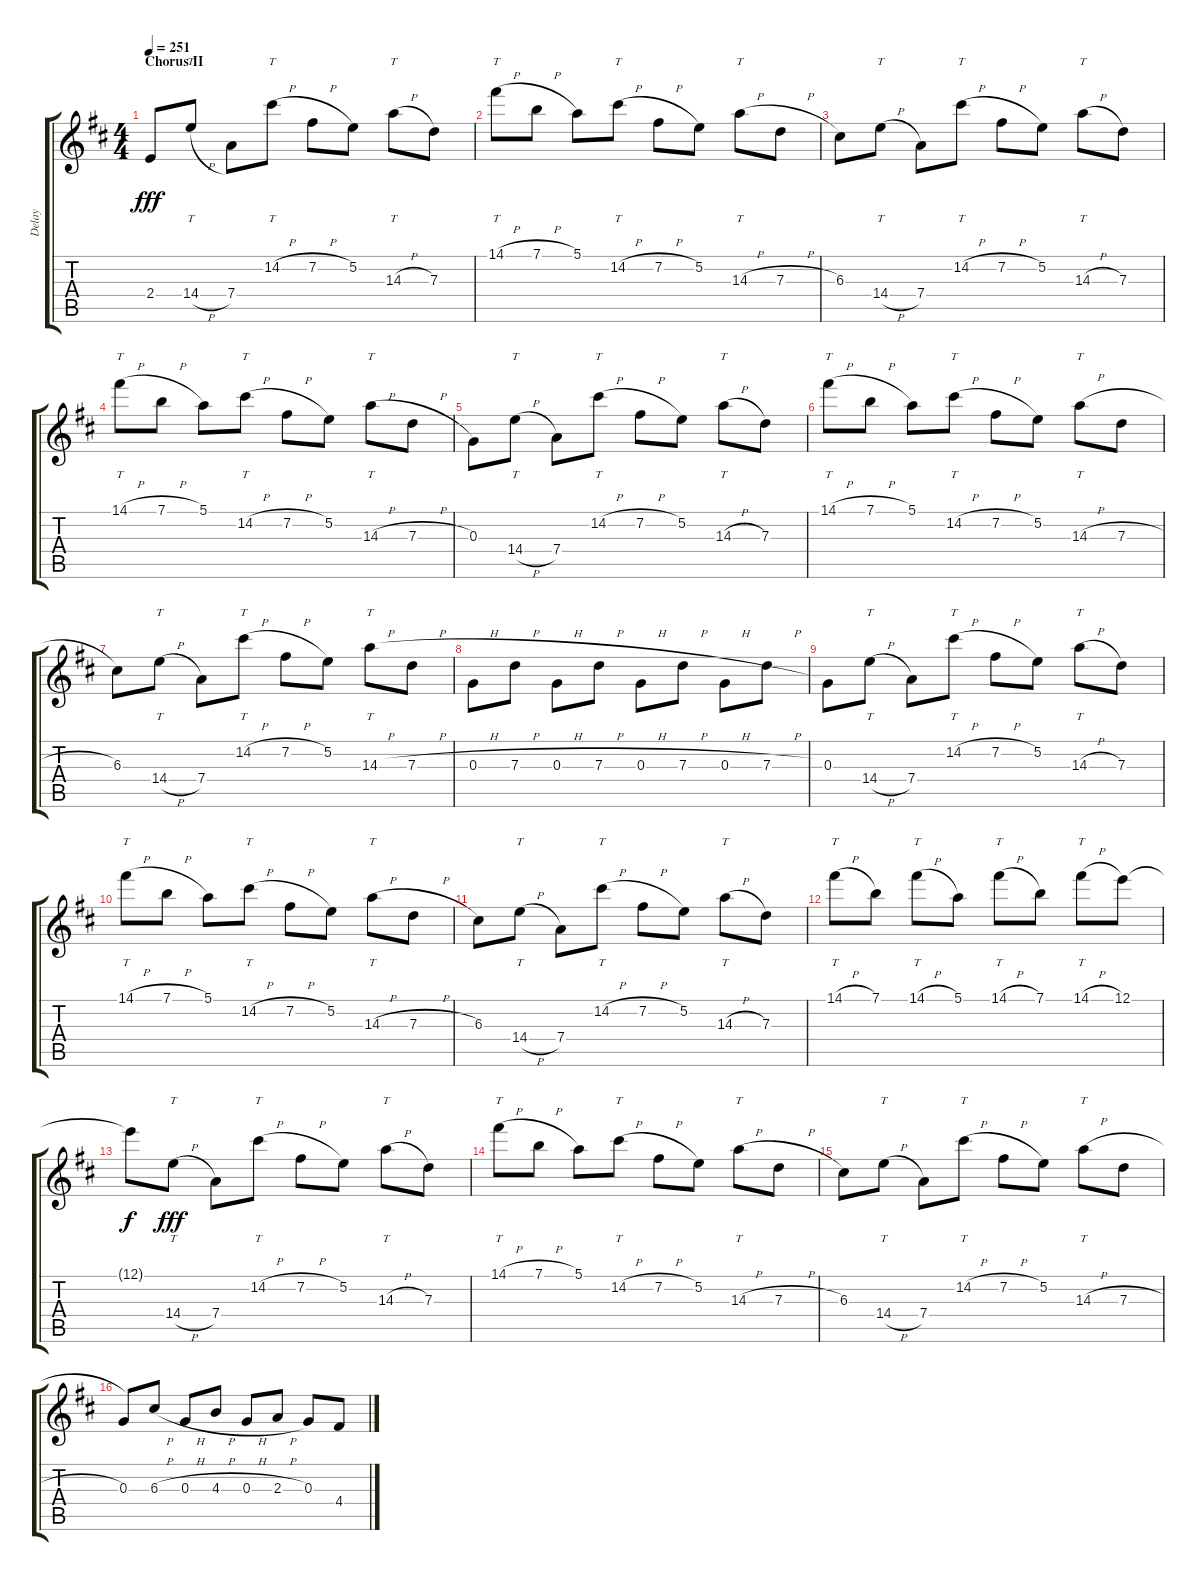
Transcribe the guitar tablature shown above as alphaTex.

\track ("Delay" "Delay") {instrument distortionguitar}
\staff {score tabs}
\tuning (E4 B3 G3 D3 A2 E2) {hide}
\ts (4 4)
\section ("" "Chorus II")
\tempo 251
\clef g2
\ks d
2.4.8{dy fff} 14.4{h}.8{tt} 7.4.8 14.2{h}.8{tt} 7.2{h}.8 5.2.8 14.3{h}.8{tt} 7.3.8 |
14.1{h}.8{tt} 7.1{h}.8 5.1.8 14.2{h}.8{tt} 7.2{h}.8 5.2.8 14.3{h}.8{tt} 7.3{h}.8 |
6.3.8 14.4{h}.8{tt} 7.4.8 14.2{h}.8{tt} 7.2{h}.8 5.2.8 14.3{h}.8{tt} 7.3.8 |
14.1{h}.8{tt} 7.1{h}.8 5.1.8 14.2{h}.8{tt} 7.2{h}.8 5.2.8 14.3{h}.8{tt} 7.3{h}.8 |
0.3.8 14.4{h}.8{tt} 7.4.8 14.2{h}.8{tt} 7.2{h}.8 5.2.8 14.3{h}.8{tt} 7.3.8 |
14.1{h}.8{tt} 7.1{h}.8 5.1.8 14.2{h}.8{tt} 7.2{h}.8 5.2.8 14.3{h}.8{tt} 7.3{h}.8 |
6.3.8 14.4{h}.8{tt} 7.4.8 14.2{h}.8{tt} 7.2{h}.8 5.2.8 14.3{h}.8{tt} 7.3{h}.8 |
0.3{h}.8 7.3{h}.8 0.3{h}.8 7.3{h}.8 0.3{h}.8 7.3{h}.8 0.3{h}.8 7.3{h}.8 |
0.3.8 14.4{h}.8{tt} 7.4.8 14.2{h}.8{tt} 7.2{h}.8 5.2.8 14.3{h}.8{tt} 7.3.8 |
14.1{h}.8{tt} 7.1{h}.8 5.1.8 14.2{h}.8{tt} 7.2{h}.8 5.2.8 14.3{h}.8{tt} 7.3{h}.8 |
6.3.8 14.4{h}.8{tt} 7.4.8 14.2{h}.8{tt} 7.2{h}.8 5.2.8 14.3{h}.8{tt} 7.3.8 |
14.1{h}.8{tt} 7.1.8 14.1{h}.8{tt} 5.1.8 14.1{h}.8{tt} 7.1.8 14.1{h}.8{tt} 12.1.8 |
12.1{t}.8{dy f} 14.4{h}.8{tt dy fff} 7.4.8 14.2{h}.8{tt} 7.2{h}.8 5.2.8 14.3{h}.8{tt} 7.3.8 |
14.1{h}.8{tt} 7.1{h}.8 5.1.8 14.2{h}.8{tt} 7.2{h}.8 5.2.8 14.3{h}.8{tt} 7.3{h}.8 |
6.3.8 14.4{h}.8{tt} 7.4.8 14.2{h}.8{tt} 7.2{h}.8 5.2.8 14.3{h}.8{tt} 7.3{h}.8 |
0.3.8 6.3{h}.8 0.3{h}.8 4.3{h}.8 0.3{h}.8 2.3{h}.8 0.3.8 4.4{h}.8
